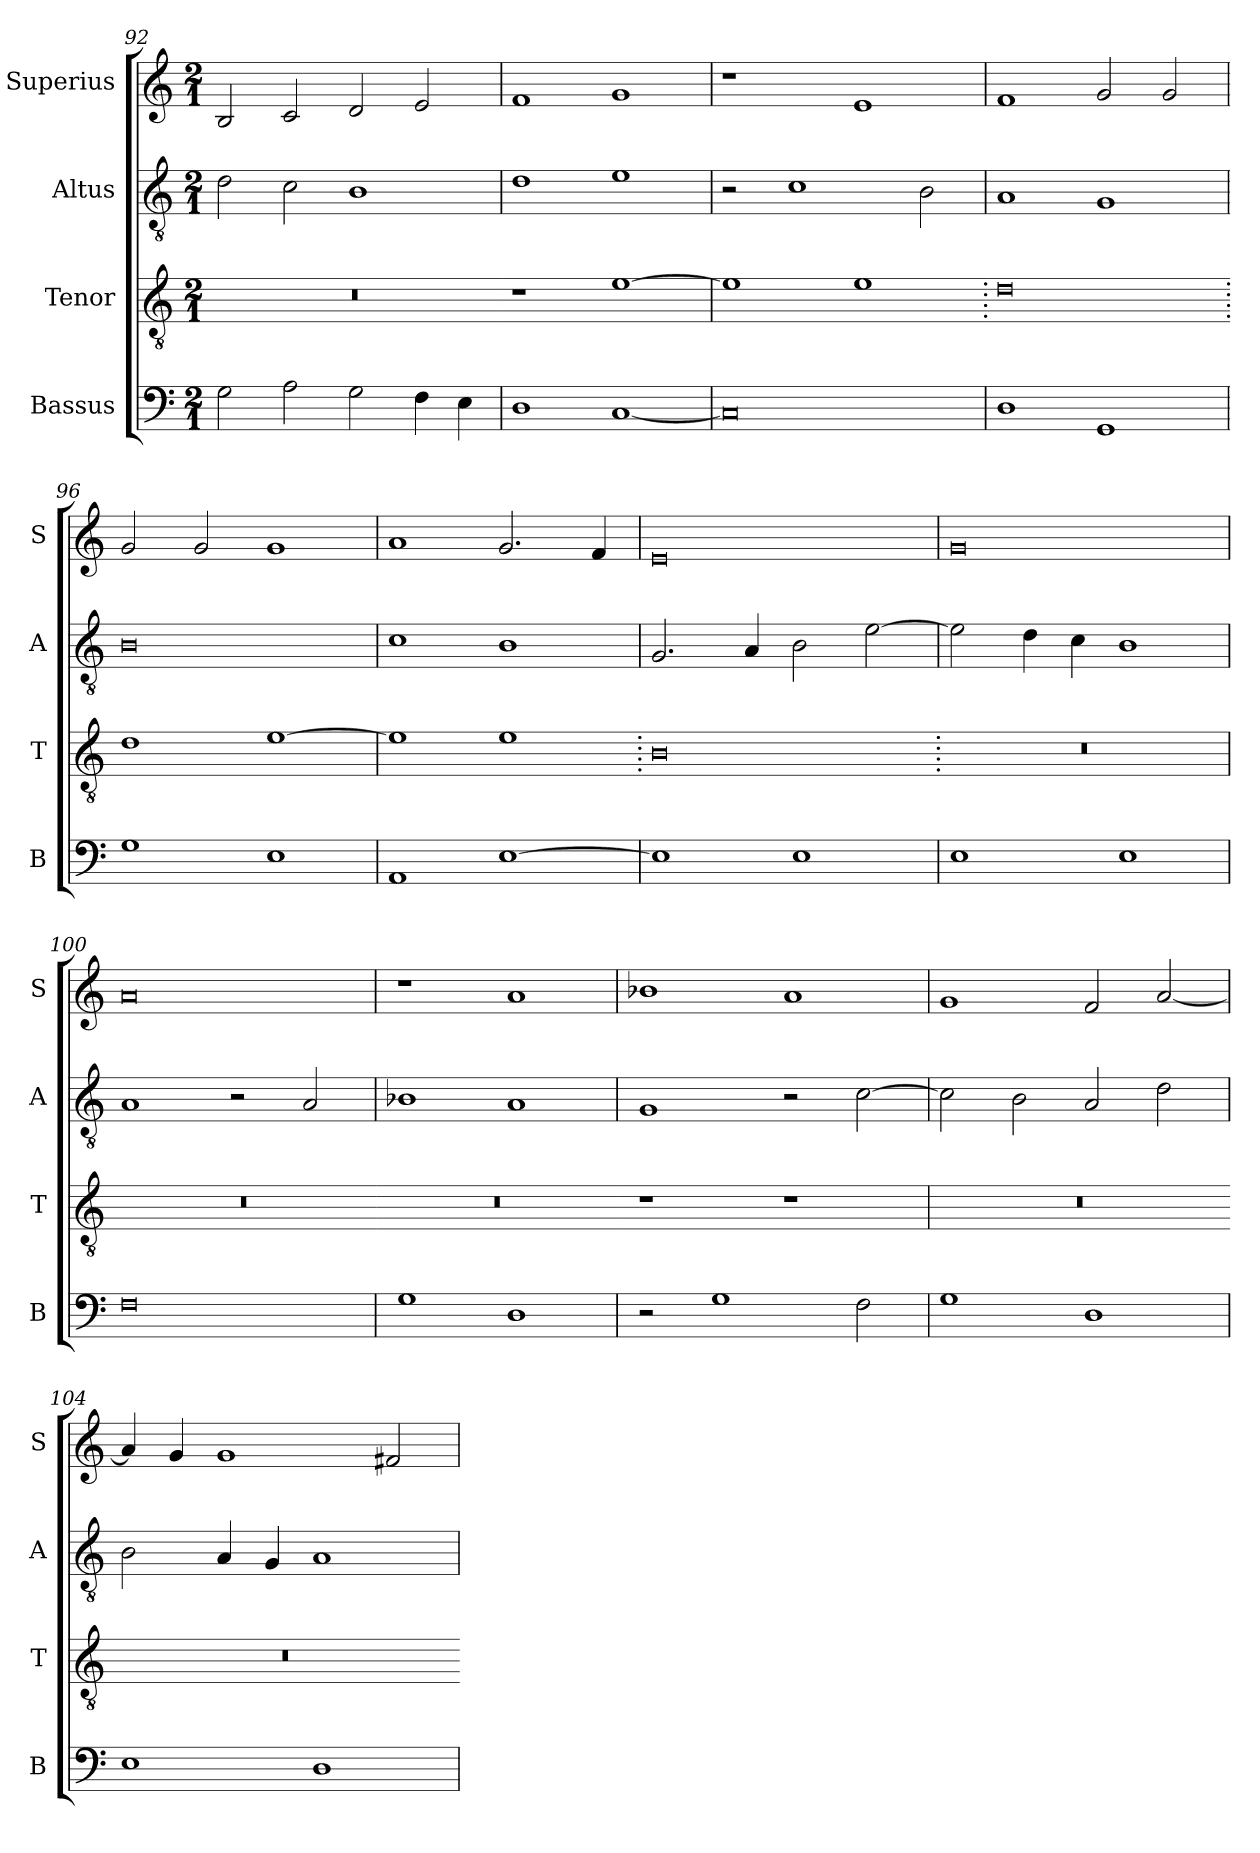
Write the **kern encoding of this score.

**kern	**kern	**kern	**kern
*part4	*part3	*part2	*part1
*staff4	*staff3	*staff2	*staff1
*I"Bassus	*I"Tenor	*I"Altus	*I"Superius
*I'B	*I'T	*I'A	*I'S
*clefF4	*clefGv2	*clefGv2	*clefG2
*k[]	*k[]	*k[]	*k[]
*M2/1	*M2/1	*M2/1	*M2/1
=92	=92	=92	=92
2G\	0r	2d\	2B/
2A\	.	2c\	2c/
2G\	.	1B	2d/
4F\	.	.	2e/
4E\	.	.	.
=93	=93.	=93	=93
1D	1r	1d	1f
[1C	[1e	1e	1g
=94	=94	=94	=94
0C]	1e]	2r	1r
.	.	1c	.
.	1e	.	1e
.	.	2B\	.
=95	=95.	=95	=95
1D	0d	1A	1f
1GG	.	1G	2g/
.	.	.	2g/
=96	=96.	=96	=96
1G	1d	0B	2g/
.	.	.	2g/
1E	[1e	.	1g
=97	=97	=97	=97
1AA	1e]	1c	1a
[1E	1e	1B	2.g/
.	.	.	4f/
=98	=98.	=98	=98
1E]	0B	2.G/	0e
.	.	4A/	.
1E	.	2B\	.
.	.	[2e\	.
=99	=99.	=99	=99
1E	0r	2e\]	0g
.	.	4d\	.
.	.	4c\	.
1E	.	1B	.
=100	=100	=100	=100
0F	0r	1A	0a
.	.	2r	.
.	.	2A/	.
=101	=101.	=101	=101
1G	0r	1B-X	1r
1D	.	1A	1a
=102	=102.	=102	=102
2r	1r	1G	1b-X
1G	.	.	.
.	1r	2r	1a
2F\	.	[2c\	.
=103	=103	=103	=103
1G	0r	2c\]	1g
.	.	2B\	.
1D	.	2A/	2f/
.	.	2d\	[2a/
=104	=104.	=104	=104
1E	0r	2B\	4a/]
.	.	.	4g/
.	.	4A/	1g
.	.	4G/	.
1D	.	1A	.
.	.	.	2f#X/
=	=.	=	=
*-	*-	*-	*-
